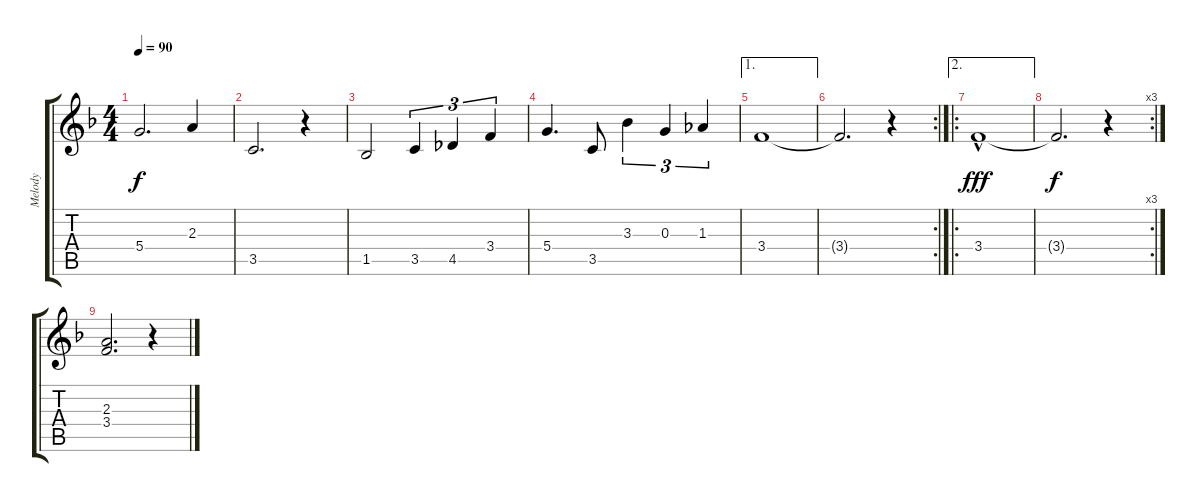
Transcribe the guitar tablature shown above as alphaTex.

\track ("Melody" "Melody") {instrument acousticguitarsteel}
\staff {score tabs}
\tuning (E4 B3 G3 D3 A2 E2) {hide}
\ts (4 4)
\tempo 90
\clef g2
\ks f
5.4.2{d dy f} 2.3.4 |
3.5.2{d} r.4 |
1.5.2 3.5.4{tu (3 2)} 4.5.4{tu (3 2)} 3.4.4{tu (3 2)} |
5.4.4{d} 3.5.8 3.3.4{tu (3 2)} 0.3.4{tu (3 2)} 1.3.4{tu (3 2)} |
\ae 1
3.4.1 |
\rc 2
3.4{t}.2{d} r.4 |
\ae 2
\ro
3.4{hac}.1{dy fff} |
\rc 3
3.4{t}.2{d dy f} r.4 |
(2.3 3.4).2{d} r.4
